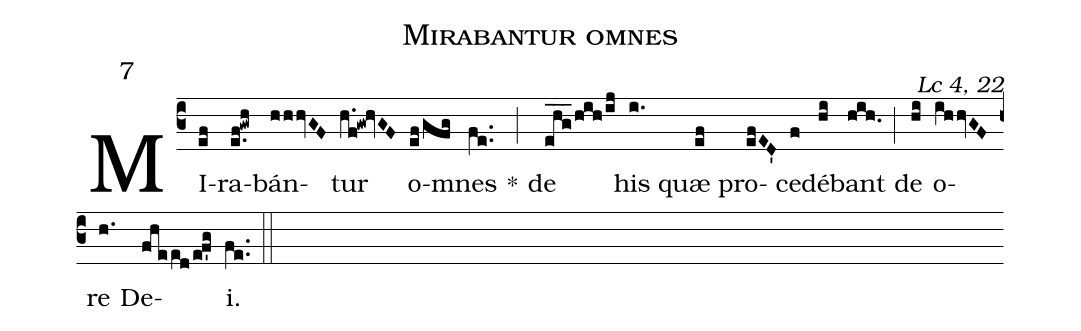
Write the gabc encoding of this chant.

name:Mirabantur omnes;
commentary: Lc 4, 22;
mode:7;
%%
(c3) MI(ef)ra(e.f!gwh)bán(hhhvGF)tur(h.f!gw!hvGF) o(ef/gfg)mnes(fe..) *(;) de(ehg___/hih/ij) his(i.) quæ(ef) pro(efED')ce(f)dé(hi)bant(hih.) (;) de(hi) o(ihhvGF)re(h.) De(fheed/e!f'g)i.(fe..) (::)
